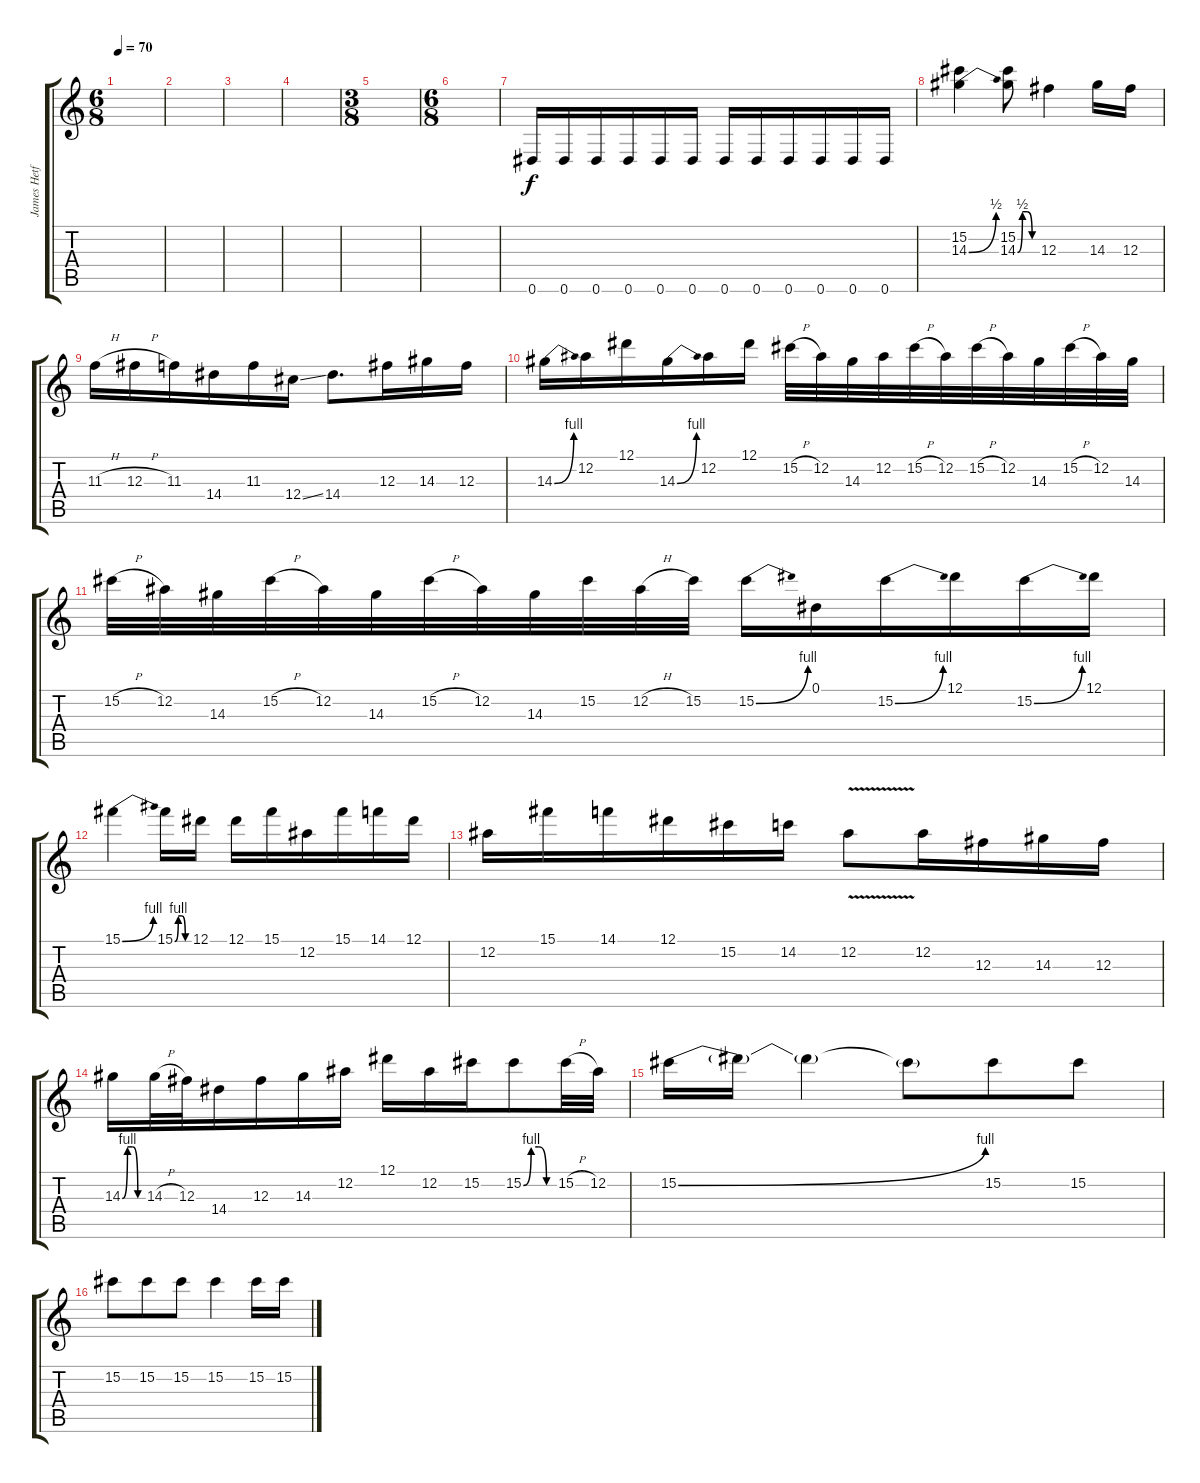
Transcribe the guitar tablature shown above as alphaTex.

\track ("James Hetfield - Distortion" "James Hetf") {instrument distortionguitar}
\staff {score tabs}
\tuning (Eb4 Bb3 Gb3 Db3 Ab2 Eb2) {hide}
\ts (6 8)
\tempo 70
\clef g2
\ks c
|
|
|
|
\ts (3 8)
|
\ts (6 8)
|
0.6.16 0.6.16 0.6.16 0.6.16 0.6.16 0.6.16 0.6.16 0.6.16 0.6.16 0.6.16 0.6.16 0.6.16 |
(15.2 14.3{be (bend 0 0 60 2)}).4 (15.2 14.3{be (custom 0 0 15 2 30 2 45 0 60 0)}).8 12.3.4 14.3.16 12.3.16 |
11.3{h}.16 12.3{h}.16 11.3.16 14.4.16 11.3.16 12.4{ss}.16 14.4.8{d} 12.3.16 14.3.16 12.3.16 |
14.3{be (bend 0 0 60 4)}.16 12.2.16 12.1.16 14.3{be (bend 0 0 60 4)}.16 12.2.16 12.1.16 15.2{h}.32 12.2.32 14.3.32 12.2.32 15.2{h}.32 12.2.32 15.2{h}.32 12.2.32 14.3.32 15.2{h}.32 12.2.32 14.3.32 |
15.2{h}.32 12.2.32 14.3.32 15.2{h}.32 12.2.32 14.3.32 15.2{h}.32 12.2.32 14.3.32 15.2.32 12.2{h}.32 15.2.32 15.2{be (bend 0 0 60 4)}.16 0.1.16 15.2{be (bend 0 0 60 4)}.16 12.1.16 15.2{be (bend 0 0 60 4)}.16 12.1.16 |
15.1{be (bend 0 0 60 4)}.4 15.1{be (custom 0 0 15 4 30 4 45 0 60 0)}.16 12.1.16 12.1.16 15.1.16 12.2.16 15.1.16 14.1.16 12.1.16 |
12.2.16 15.1.16 14.1.16 12.1.16 15.2.16 14.2.16 12.2{v}.8 12.2.16 12.3.16 14.3.16 12.3.16 |
14.3{be (custom 0 0 15 4 30 4 45 0 60 0)}.16 14.3{h}.32 12.3.32 14.4.16 12.3.16 14.3.16 12.2.16 12.1.16 12.2.16 15.2.16 15.2{be (custom 0 0 15 4 30 4 45 0 60 0)}.8 15.2{h}.32 12.2.32 |
15.2{be (bend 0 0 60 4)}.16 15.2{t}.16 15.2{t}.4 15.2{t}.8 15.2.8 15.2.8 |
15.2.8 15.2.8 15.2.8 15.2.4 15.2.16 15.2.16
